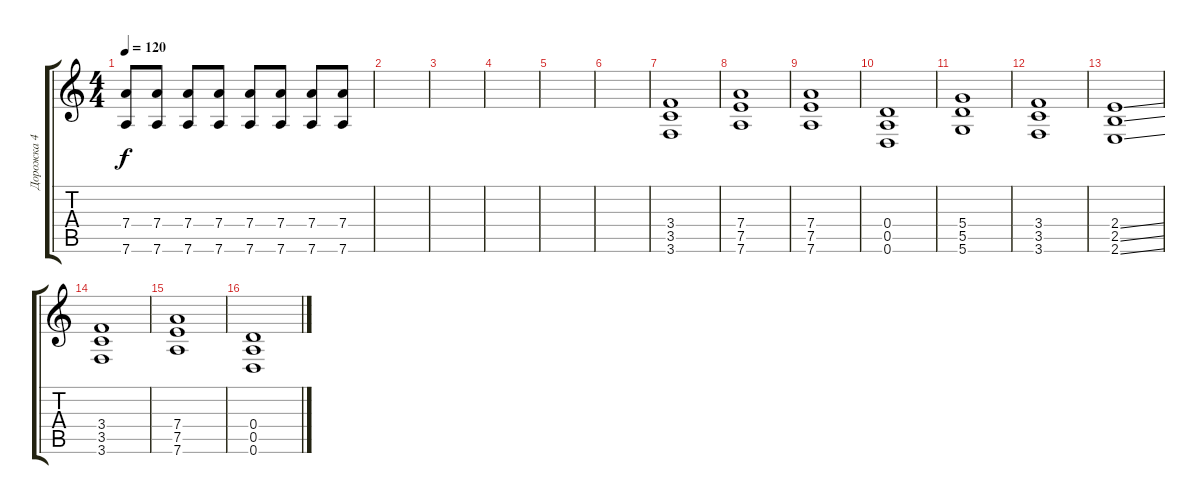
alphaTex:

\track ("Дорожка 4" "Дорожка 4") {instrument distortionguitar}
\staff {score tabs}
\tuning (E4 B3 G3 D3 A2 D2) {hide}
\ts (4 4)
\tempo 120
\clef g2
\ks c
(7.4 7.6).8{dy f} (7.4 7.6).8 (7.4 7.6).8 (7.4 7.6).8 (7.4 7.6).8 (7.4 7.6).8 (7.4 7.6).8 (7.4 7.6).8 |
|
|
|
|
|
(3.4 3.5 3.6).1{volume 13 instrument distortionguitar} |
(7.4 7.5 7.6).1 |
(7.4 7.5 7.6).1 |
(0.4 0.5 0.6).1 |
(5.4 5.5 5.6).1 |
(3.4 3.5 3.6).1 |
(2.4{ss} 2.5{ss} 2.6{ss}).1 |
(3.4 3.5 3.6).1 |
(7.4 7.5 7.6).1 |
(0.4 0.5 0.6).1
